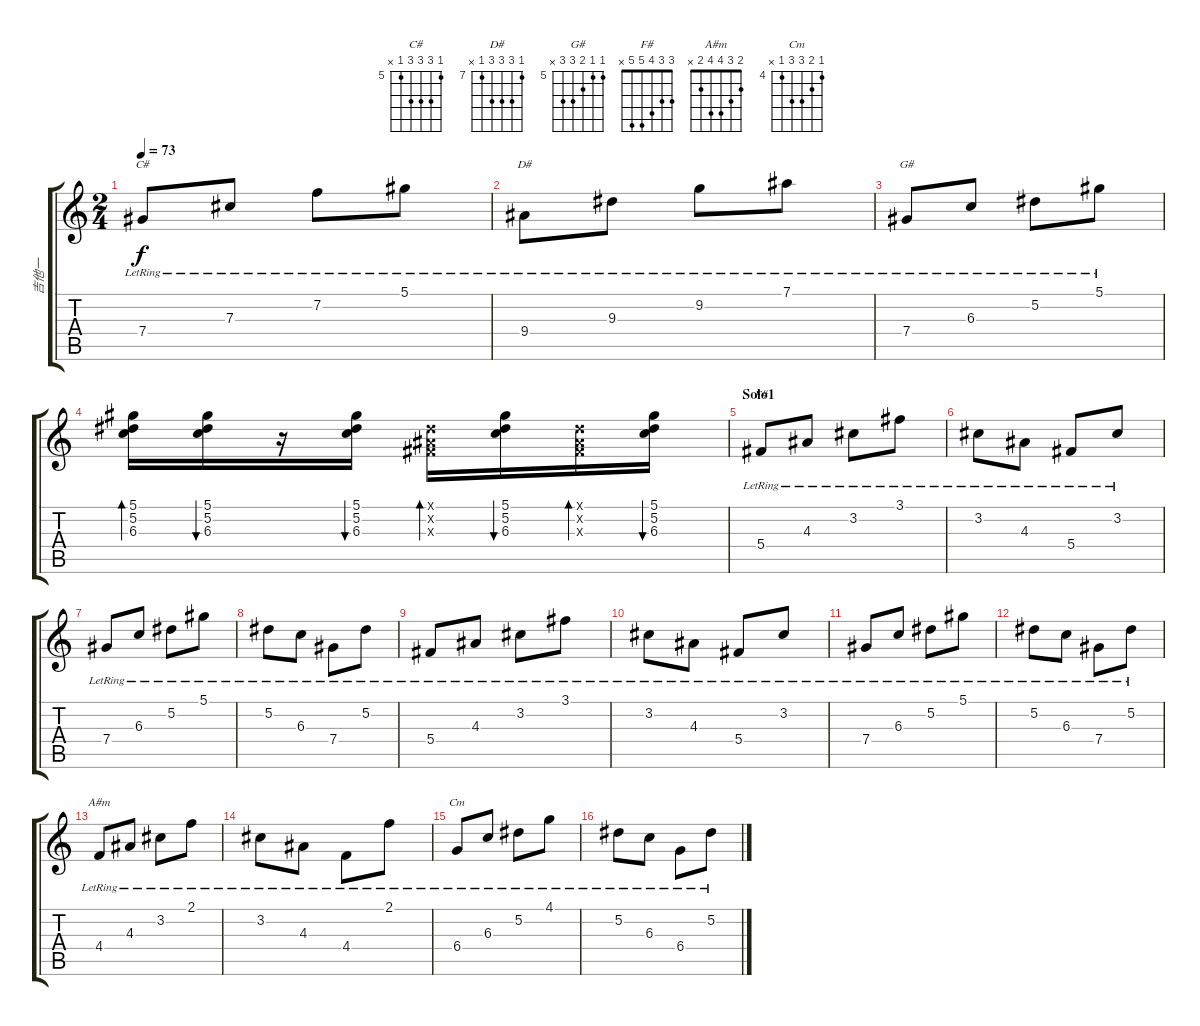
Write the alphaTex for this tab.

\track ("吉他一" "吉他一") {instrument electricguitarclean}
\staff {score tabs}
\tuning (Eb4 Bb3 Gb3 Db3 Ab2 Eb2) {hide}
\chord ("C#" 5 7 7 7 5 x) {firstfret 5}
\chord ("D#" 7 9 9 9 7 x) {firstfret 7}
\chord ("G#" 5 5 6 7 7 x) {firstfret 5}
\chord ("F#" 3 3 4 5 5 x)
\chord ("A#m" 2 3 4 4 2 x)
\chord ("Cm" 4 5 6 6 4 x) {firstfret 4}
\ts (2 4)
\tempo 73
\clef g2
\ks c
7.4{lr}.8{ch "C#" dy f} 7.3{lr}.8 7.2{lr}.8 5.1{lr}.8 |
9.4{lr}.8{ch "D#"} 9.3{lr}.8 9.2{lr}.8 7.1{lr}.8 |
7.4{lr}.8{ch "G#"} 6.3{lr}.8 5.2{lr}.8 5.1{lr}.8 |
(5.1 5.2 6.3).16{bd 30} (5.1 5.2 6.3).16{bu 30} r.16 (5.1 5.2 6.3).16{bu 30} (0.1{x} 0.2{x} 0.3{x}).16{bd 30} (5.1 5.2 6.3).16{bu 30} (0.1{x} 0.2{x} 0.3{x}).16{bd 30} (5.1 5.2 6.3).16{bu 30} |
\section ("" "Solo1")
5.4{lr}.8{ch "F#"} 4.3{lr}.8 3.2{lr}.8 3.1{lr}.8 |
3.2{lr}.8 4.3{lr}.8 5.4{lr}.8 3.2{lr}.8 |
7.4{lr}.8 6.3{lr}.8 5.2{lr}.8 5.1{lr}.8 |
5.2{lr}.8 6.3{lr}.8 7.4{lr}.8 5.2{lr}.8 |
5.4{lr}.8 4.3{lr}.8 3.2{lr}.8 3.1{lr}.8 |
3.2{lr}.8 4.3{lr}.8 5.4{lr}.8 3.2{lr}.8 |
7.4{lr}.8 6.3{lr}.8 5.2{lr}.8 5.1{lr}.8 |
5.2{lr}.8 6.3{lr}.8 7.4{lr}.8 5.2{lr}.8 |
4.4{lr}.8{ch "A#m"} 4.3{lr}.8 3.2{lr}.8 2.1{lr}.8 |
3.2{lr}.8 4.3{lr}.8 4.4{lr}.8 2.1{lr}.8 |
6.4{lr}.8{ch "Cm"} 6.3{lr}.8 5.2{lr}.8 4.1{lr}.8 |
5.2{lr}.8 6.3{lr}.8 6.4{lr}.8 5.2{lr}.8
